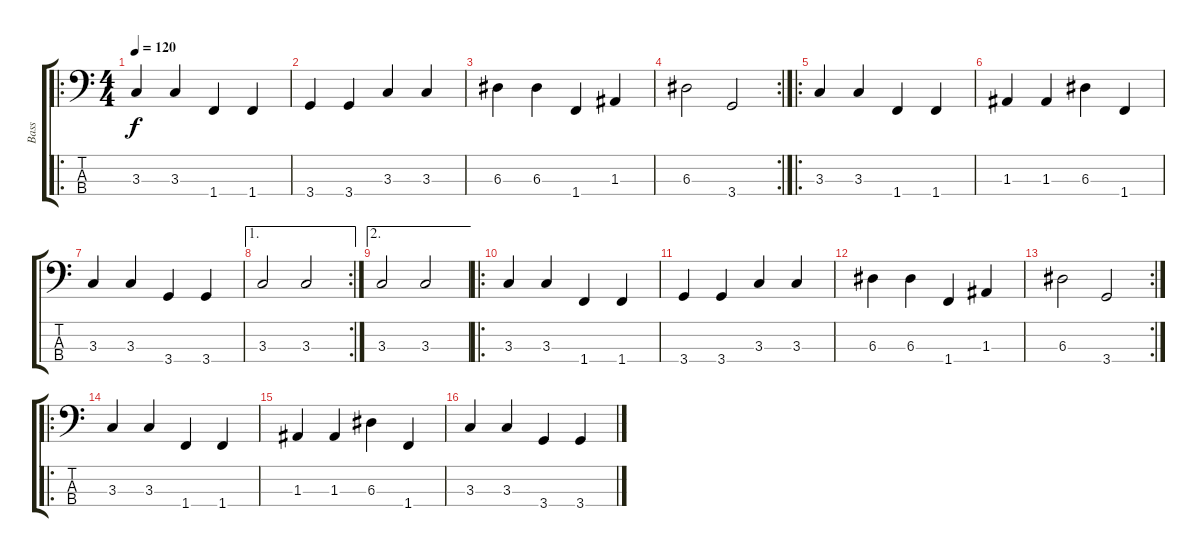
\track ("Bass" "Bass") {instrument electricbassfinger}
\staff {score tabs}
\tuning (G2 D2 A1 E1) {hide}
\ro
\ts (4 4)
\tempo 120
\clef f4
\ks c
3.3.4{dy f} 3.3.4 1.4.4 1.4.4 |
3.4.4 3.4.4 3.3.4 3.3.4 |
6.3.4 6.3.4 1.4.4 1.3.4 |
\rc 2
6.3.2 3.4.2 |
\ro
3.3.4 3.3.4 1.4.4 1.4.4 |
1.3.4 1.3.4 6.3.4 1.4.4 |
3.3.4 3.3.4 3.4.4 3.4.4 |
\ae 1
\rc 2
3.3.2 3.3.2 |
\ae 2
3.3.2 3.3.2 |
\ro
3.3.4 3.3.4 1.4.4 1.4.4 |
3.4.4 3.4.4 3.3.4 3.3.4 |
6.3.4 6.3.4 1.4.4 1.3.4 |
\rc 2
6.3.2 3.4.2 |
\ro
3.3.4 3.3.4 1.4.4 1.4.4 |
1.3.4 1.3.4 6.3.4 1.4.4 |
3.3.4 3.3.4 3.4.4 3.4.4
